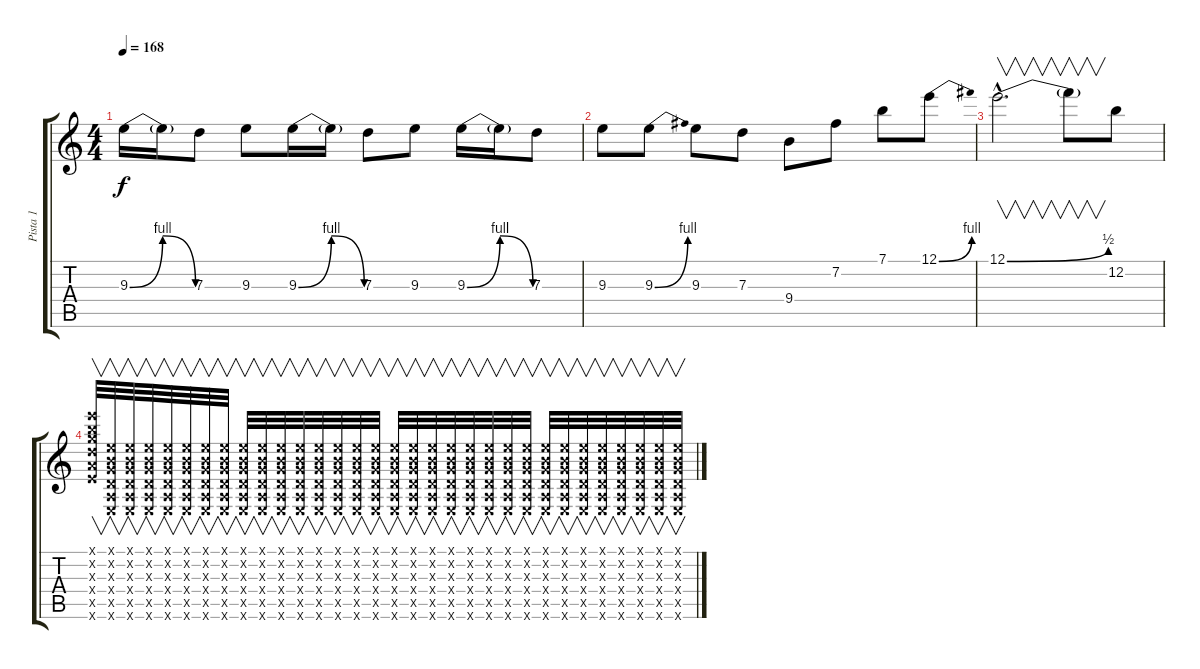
\track ("Pista 1" "Pista 1") {instrument distortionguitar}
\staff {score tabs}
\tuning (E4 B3 G3 D3 A2 E2) {hide}
\ts (4 4)
\tempo 168
\clef g2
\ks c
9.3{be (bendrelease 0 0 30 4 30 4 60 0)}.16{dy f} 9.3{t}.16 7.3.8 9.3.8 9.3{be (bendrelease 0 0 30 4 30 4 60 0)}.16 9.3{t}.16 7.3.8 9.3.8 9.3{be (bendrelease 0 0 30 4 30 4 60 0)}.16 9.3{t}.16 7.3.8 |
9.3.8 9.3{be (bend 0 0 60 4)}.8 9.3.8 7.3.8 9.4.8 7.2.8 7.1.8 12.1{be (bend 0 0 60 4)}.8 |
12.1{be (bend 0 0 60 2) hac}.2{v d} 12.1{t}.8{v} 12.2.8 |
(12.1{x} 12.2{x} 12.3{x} 12.4{x} 12.5{x} 12.6{x}).32{v} (0.1{x} 0.2{x} 0.3{x} 0.4{x} 0.5{x} 0.6{x}).32{v} (0.1{x} 0.2{x} 0.3{x} 0.4{x} 0.5{x} 0.6{x}).32{v} (0.1{x} 0.2{x} 0.3{x} 0.4{x} 0.5{x} 0.6{x}).32{v} (0.1{x} 0.2{x} 0.3{x} 0.4{x} 0.5{x} 0.6{x}).32{v} (0.1{x} 0.2{x} 0.3{x} 0.4{x} 0.5{x} 0.6{x}).32{v} (0.1{x} 0.2{x} 0.3{x} 0.4{x} 0.5{x} 0.6{x}).32{v} (0.1{x} 0.2{x} 0.3{x} 0.4{x} 0.5{x} 0.6{x}).32{v} (0.1{x} 0.2{x} 0.3{x} 0.4{x} 0.5{x} 0.6{x}).32{v} (0.1{x} 0.2{x} 0.3{x} 0.4{x} 0.5{x} 0.6{x}).32{v} (0.1{x} 0.2{x} 0.3{x} 0.4{x} 0.5{x} 0.6{x}).32{v} (0.1{x} 0.2{x} 0.3{x} 0.4{x} 0.5{x} 0.6{x}).32{v} (0.1{x} 0.2{x} 0.3{x} 0.4{x} 0.5{x} 0.6{x}).32{v} (0.1{x} 0.2{x} 0.3{x} 0.4{x} 0.5{x} 0.6{x}).32{v} (0.1{x} 0.2{x} 0.3{x} 0.4{x} 0.5{x} 0.6{x}).32{v} (0.1{x} 0.2{x} 0.3{x} 0.4{x} 0.5{x} 0.6{x}).32{v} (0.1{x} 0.2{x} 0.3{x} 0.4{x} 0.5{x} 0.6{x}).32{v} (0.1{x} 0.2{x} 0.3{x} 0.4{x} 0.5{x} 0.6{x}).32{v} (0.1{x} 0.2{x} 0.3{x} 0.4{x} 0.5{x} 0.6{x}).32{v} (0.1{x} 0.2{x} 0.3{x} 0.4{x} 0.5{x} 0.6{x}).32{v} (0.1{x} 0.2{x} 0.3{x} 0.4{x} 0.5{x} 0.6{x}).32{v} (0.1{x} 0.2{x} 0.3{x} 0.4{x} 0.5{x} 0.6{x}).32{v} (0.1{x} 0.2{x} 0.3{x} 0.4{x} 0.5{x} 0.6{x}).32{v} (0.1{x} 0.2{x} 0.3{x} 0.4{x} 0.5{x} 0.6{x}).32{v} (0.1{x} 0.2{x} 0.3{x} 0.4{x} 0.5{x} 0.6{x}).32{v} (0.1{x} 0.2{x} 0.3{x} 0.4{x} 0.5{x} 0.6{x}).32{v} (0.1{x} 0.2{x} 0.3{x} 0.4{x} 0.5{x} 0.6{x}).32{v} (0.1{x} 0.2{x} 0.3{x} 0.4{x} 0.5{x} 0.6{x}).32{v} (0.1{x} 0.2{x} 0.3{x} 0.4{x} 0.5{x} 0.6{x}).32{v} (0.1{x} 0.2{x} 0.3{x} 0.4{x} 0.5{x} 0.6{x}).32{v} (0.1{x} 0.2{x} 0.3{x} 0.4{x} 0.5{x} 0.6{x}).32{v} (0.1{x} 0.2{x} 0.3{x} 0.4{x} 0.5{x} 0.6{x}).32{v}
